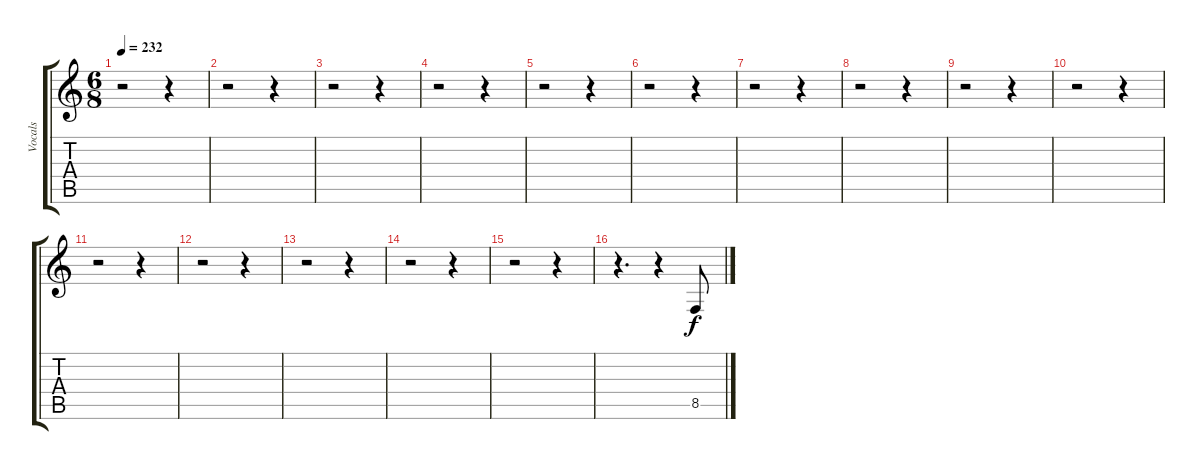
\track ("Vocals" "Vocals") {instrument oboe}
\staff {score tabs}
\tuning (E4 B3 G3 D3 A2 D2) {hide}
\ts (6 8)
\tempo 232
\clef g2
\ks c
r.2{dy f} r.4 |
r.2 r.4 |
r.2 r.4 |
r.2 r.4 |
r.2 r.4 |
r.2 r.4 |
r.2 r.4 |
r.2 r.4 |
r.2 r.4 |
r.2 r.4 |
r.2 r.4 |
r.2 r.4 |
r.2 r.4 |
r.2 r.4 |
r.2 r.4 |
r.4{d} r.4 8.5.8
